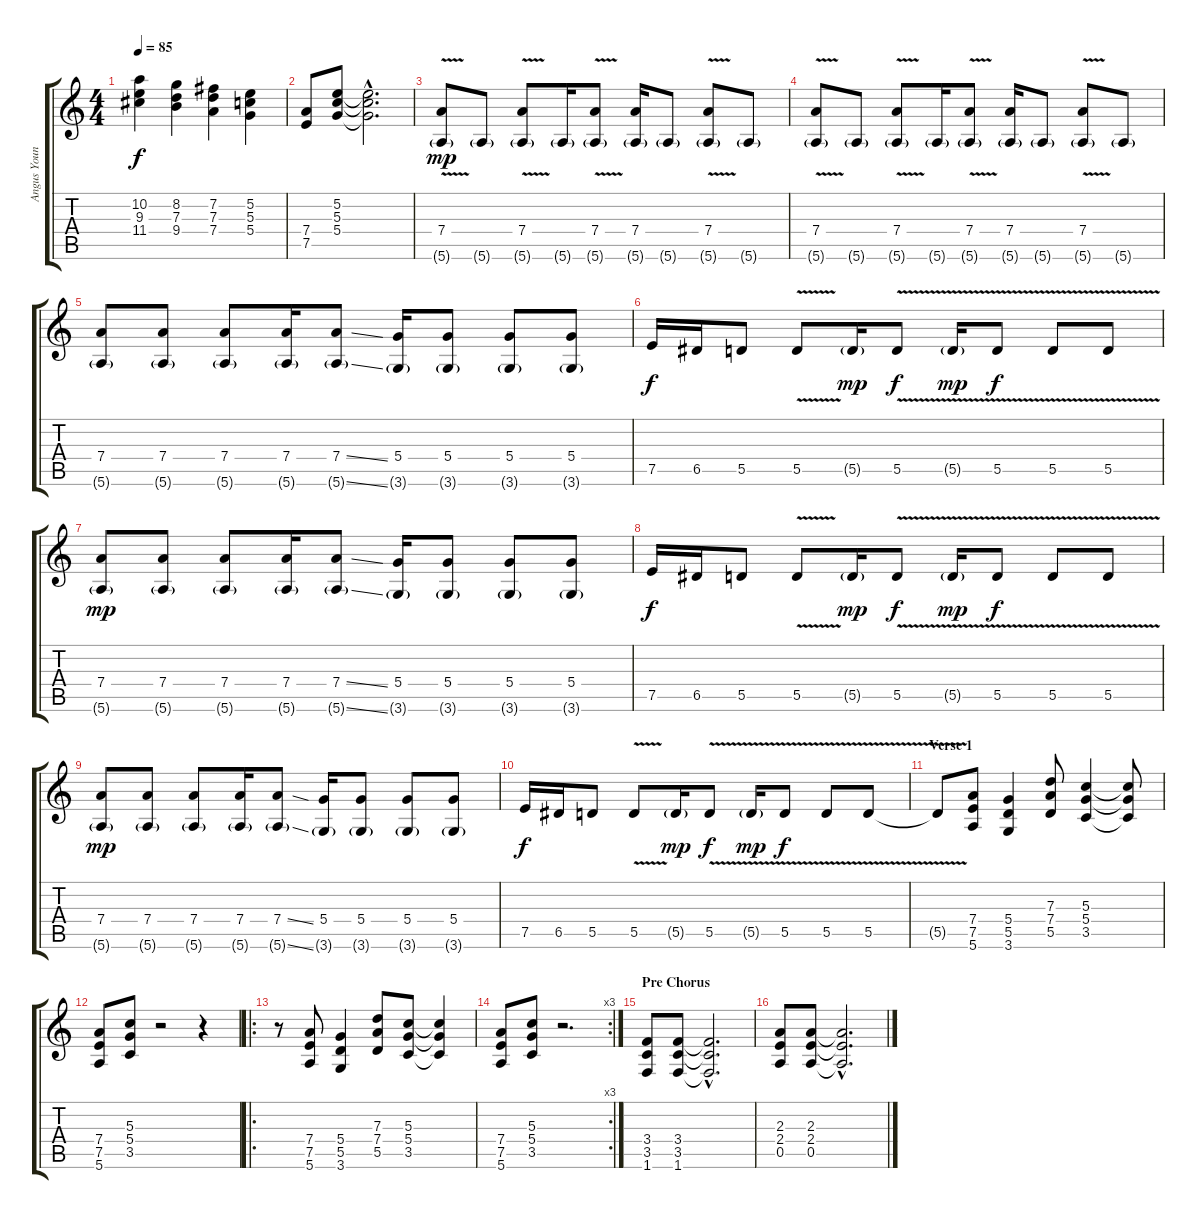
\track ("Angus Young" "Angus Youn") {instrument overdrivenguitar}
\staff {score tabs}
\tuning (E4 B3 G3 D3 A2 E2) {hide}
\ts (4 4)
\tempo 85
\clef g2
\ks c
(10.2 9.3 11.4).4{dy f instrument overdrivenguitar} (8.2 7.3 9.4).4 (7.2 7.3 7.4).4 (5.2 5.3 5.4).4 |
(7.4 7.5).8 (5.2 5.3 5.4).8 (5.2{hac t} 5.3{hac t} 5.4{hac t}).2{d} |
(7.4{v} 5.6{g}).8{dy mp volume 14} 5.6{g}.8 (7.4{v} 5.6{g}).8 5.6{g}.16 (7.4{v} 5.6{g}).8 (7.4 5.6{g}).16 5.6{g}.8 (7.4{v} 5.6{g}).8 5.6{g}.8 |
(7.4{v} 5.6{g}).8 5.6{g}.8 (7.4{v} 5.6{g}).8 5.6{g}.16 (7.4{v} 5.6{g}).8 (7.4 5.6{g}).16 5.6{g}.8 (7.4{v} 5.6{g}).8 5.6{g}.8 |
(7.4 5.6{g}).8 (7.4 5.6{g}).8 (7.4 5.6{g}).8 (7.4 5.6{g}).16 (7.4{ss} 5.6{ss g}).8 (5.4 3.6{g}).16 (5.4 3.6{g}).8 (5.4 3.6{g}).8 (5.4 3.6{g}).8 |
7.5.16{dy f} 6.5.16 5.5.8 5.5{v}.8 5.5{g}.16{dy mp} 5.5{v}.8{dy f} 5.5{v g}.16{dy mp} 5.5{v}.8{dy f} 5.5{v}.8 5.5{v}.8 |
(7.4 5.6{g}).8{dy mp} (7.4 5.6{g}).8 (7.4 5.6{g}).8 (7.4 5.6{g}).16 (7.4{ss} 5.6{ss g}).8 (5.4 3.6{g}).16 (5.4 3.6{g}).8 (5.4 3.6{g}).8 (5.4 3.6{g}).8 |
7.5.16{dy f} 6.5.16 5.5.8 5.5{v}.8 5.5{g}.16{dy mp} 5.5{v}.8{dy f} 5.5{v g}.16{dy mp} 5.5{v}.8{dy f} 5.5{v}.8 5.5{v}.8 |
(7.4 5.6{g}).8{dy mp} (7.4 5.6{g}).8 (7.4 5.6{g}).8 (7.4 5.6{g}).16 (7.4{ss} 5.6{ss g}).8 (5.4 3.6{g}).16 (5.4 3.6{g}).8 (5.4 3.6{g}).8 (5.4 3.6{g}).8 |
7.5.16{dy f} 6.5.16 5.5.8 5.5{v}.8 5.5{g}.16{dy mp} 5.5{v}.8{dy f} 5.5{v g}.16{dy mp} 5.5{v}.8{dy f} 5.5{v}.8 5.5{v}.8 |
\section ("" "Verse 1")
5.5{t}.8 (7.4 7.5 5.6).8 (5.4 5.5 3.6).4 (7.3 7.4 5.5).8 (5.3 5.4 3.5).4 (5.3{t} 5.4{t} 3.5{t}).8 |
(7.4 7.5 5.6).8 (5.3 5.4 3.5).8 r.2 r.4 |
\ro
r.8 (7.4 7.5 5.6).8 (5.4 5.5 3.6).4 (7.3 7.4 5.5).8 (5.3 5.4 3.5).8 (5.3{t} 5.4{t} 3.5{t}).4 |
\rc 3
(7.4 7.5 5.6).8 (5.3 5.4 3.5).8 r.2{d} |
\section ("" "Pre Chorus")
(3.4 3.5 1.6).8 (3.4 3.5 1.6).8 (3.4{hac t} 3.5{hac t} 1.6{hac t}).2{d} |
(2.3 2.4 0.5).8 (2.3 2.4 0.5).8 (2.3{hac t} 2.4{hac t} 0.5{hac t}).2{d}
